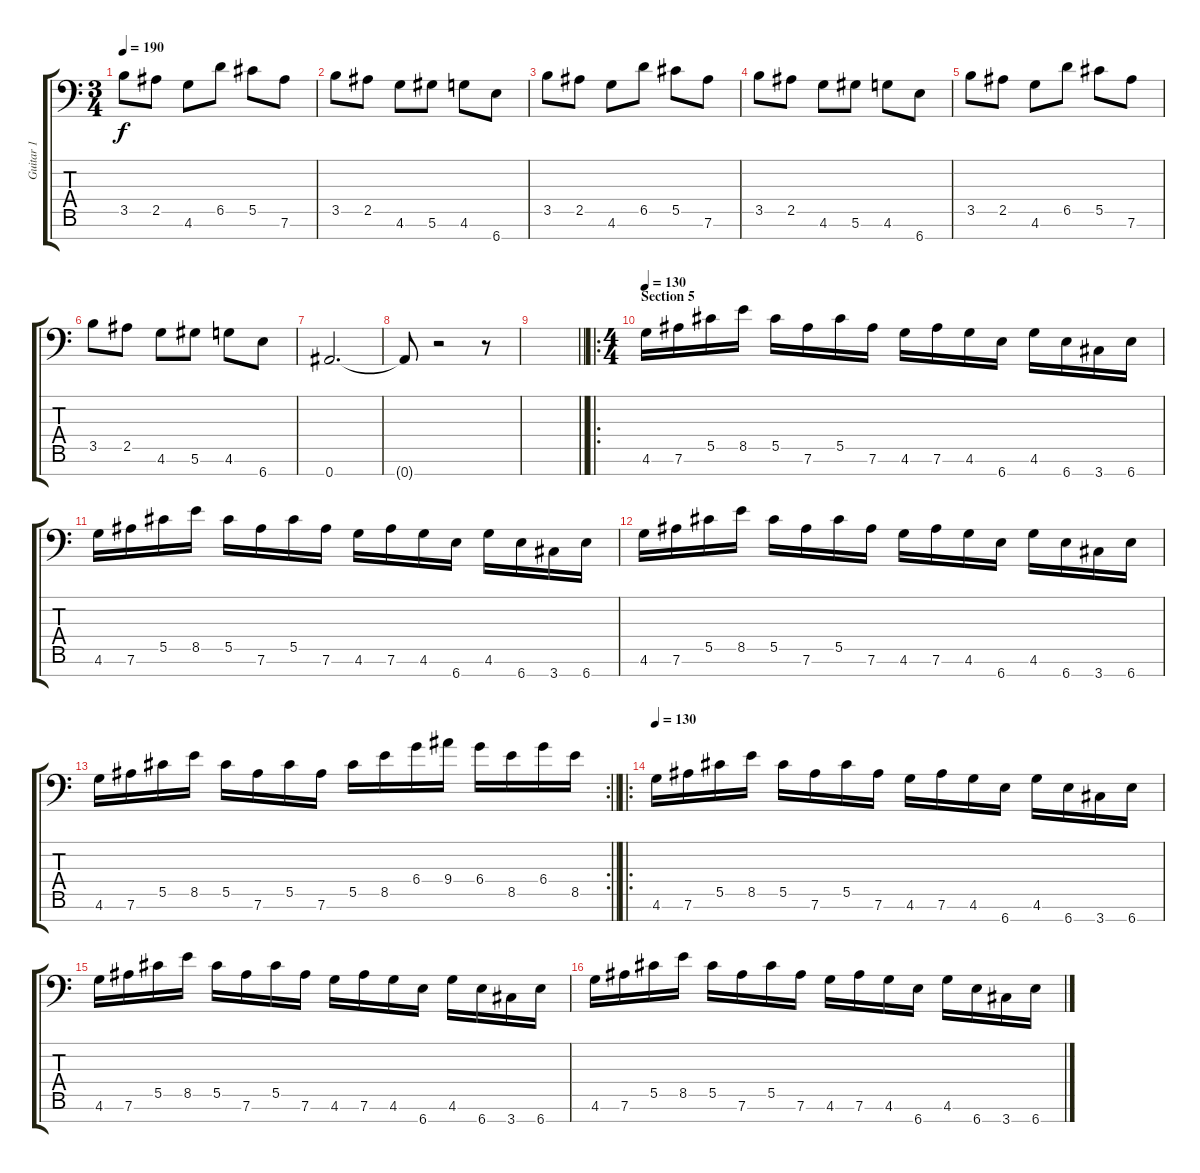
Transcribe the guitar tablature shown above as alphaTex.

\track ("Guitar 1" "Guitar 1") {instrument distortionguitar}
\staff {score tabs}
\tuning (Eb4 Bb3 Gb3 Db3 Ab2 Eb2 Bb1) {hide}
\ts (3 4)
\tempo 190
\clef f4
\ks c
3.5.8{dy f} 2.5.8 4.6.8 6.5.8 5.5.8 7.6.8 |
3.5.8 2.5.8 4.6.8 5.6.8 4.6.8 6.7.8 |
3.5.8 2.5.8 4.6.8 6.5.8 5.5.8 7.6.8 |
3.5.8 2.5.8 4.6.8 5.6.8 4.6.8 6.7.8 |
3.5.8 2.5.8 4.6.8 6.5.8 5.5.8 7.6.8 |
3.5.8 2.5.8 4.6.8 5.6.8 4.6.8 6.7.8 |
0.7.2{d} |
0.7{t}.8 r.2 r.8 |
\barLineRight lightlight
|
\ro
\ts (4 4)
\section ("" "Section 5")
\tempo 130
4.6.16 7.6.16 5.5.16 8.5.16 5.5.16 7.6.16 5.5.16 7.6.16 4.6.16 7.6.16 4.6.16 6.7.16 4.6.16 6.7.16 3.7.16 6.7.16 |
4.6.16 7.6.16 5.5.16 8.5.16 5.5.16 7.6.16 5.5.16 7.6.16 4.6.16 7.6.16 4.6.16 6.7.16 4.6.16 6.7.16 3.7.16 6.7.16 |
4.6.16 7.6.16 5.5.16 8.5.16 5.5.16 7.6.16 5.5.16 7.6.16 4.6.16 7.6.16 4.6.16 6.7.16 4.6.16 6.7.16 3.7.16 6.7.16 |
\rc 2
\barLineRight lightlight
4.6.16 7.6.16 5.5.16 8.5.16 5.5.16 7.6.16 5.5.16 7.6.16 5.5.16 8.5.16 6.4.16 9.4.16 6.4.16 8.5.16 6.4.16 8.5.16 |
\ro
\tempo 130
4.6.16 7.6.16 5.5.16 8.5.16 5.5.16 7.6.16 5.5.16 7.6.16 4.6.16 7.6.16 4.6.16 6.7.16 4.6.16 6.7.16 3.7.16 6.7.16 |
4.6.16 7.6.16 5.5.16 8.5.16 5.5.16 7.6.16 5.5.16 7.6.16 4.6.16 7.6.16 4.6.16 6.7.16 4.6.16 6.7.16 3.7.16 6.7.16 |
4.6.16 7.6.16 5.5.16 8.5.16 5.5.16 7.6.16 5.5.16 7.6.16 4.6.16 7.6.16 4.6.16 6.7.16 4.6.16 6.7.16 3.7.16 6.7.16
